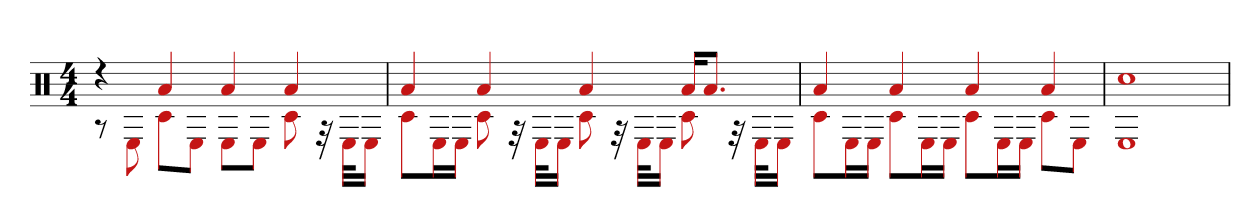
**kern
*part1
*staff1
*clefX
*k[]
*M4/4
=1
*^
4r	8r
.	8E
4a	8c#L
.	8EJ
4a	8EL
.	8EJ
4a	8c#
.	32r
.	32EKLL
.	16EJJ
=2	=2
4a	8c#L
.	16EL
.	16EJJ
4a	8c#
.	32r
.	32EKLL
.	16EJJ
4a	8c#
.	32r
.	32EKLL
.	16EJJ
16aKL	8c#
8.aJ	.
.	32r
.	32EKLL
.	16EJJ
=3	=3
4a	8c#L
.	16EL
.	16EJJ
4a	8c#L
.	16EL
.	16EJJ
4a	8c#L
.	16EL
.	16EJJ
4a	8c#L
.	8EJ
=4	=4
1cc#	1E
*v	*v
=
*-
